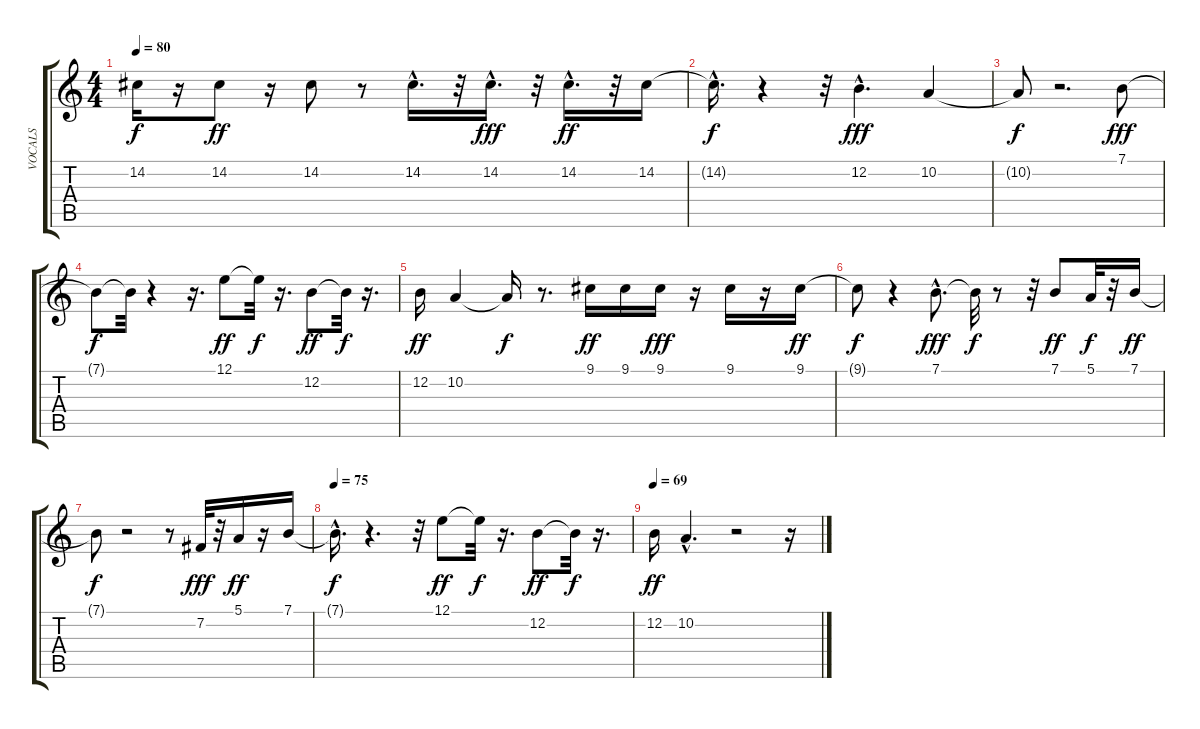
\track ("VOCALS" "VOCALS") {instrument accordion}
\staff {score tabs}
\tuning (E4 B3 G3 D3 A2 E2) {hide}
\ts (4 4)
\tempo 80
\clef g2
\ks c
14.2{t}.16{dy f} r.16 14.2.8{dy ff} r.16 14.2.8 r.8 14.2{hac}.16{d} r.32 14.2{hac}.16{d dy fff} r.32 14.2{hac}.16{d dy ff} r.32 14.2.16 |
14.2{hac t}.16{d dy f} r.4 r.32 12.2{hac}.4{d dy fff} 10.2.4 |
10.2{t}.8{dy f} r.2{d} 7.1.8{dy fff} |
7.1{t}.8{dy f} 7.1{t}.32 r.4 r.16{d} 12.1.8{dy ff} 12.1{t}.32{dy f} r.16{d} 12.2.8{dy ff} 12.2{t}.32{dy f} r.16{d} |
12.2.16{dy ff} 10.2.4 10.2{t}.16{dy f} r.8{d} 9.1.16{dy ff} 9.1.16 9.1.16{dy fff} r.16 9.1.16 r.16 9.1.16{dy ff} |
9.1{t}.8{dy f} r.4 7.1{hac}.8{d dy fff} 7.1{t}.32{dy f} r.8 r.32 7.1.8{dy ff} 5.1.32{dy f} r.32 7.1.16{dy ff} |
7.1{t}.8{dy f} r.2 r.8 7.2.32{dy fff} r.32 5.1.16{dy ff} r.16 7.1.16 |
\tempo 75
7.1{hac t}.16{d dy f} r.4{d} r.32 12.1.8{dy ff} 12.1{t}.32{dy f} r.16{d} 12.2.8{dy ff} 12.2{t}.32{dy f} r.16{d} |
\tempo 69
12.2.16{dy ff} 10.2{hac}.4{d} r.2 r.16
